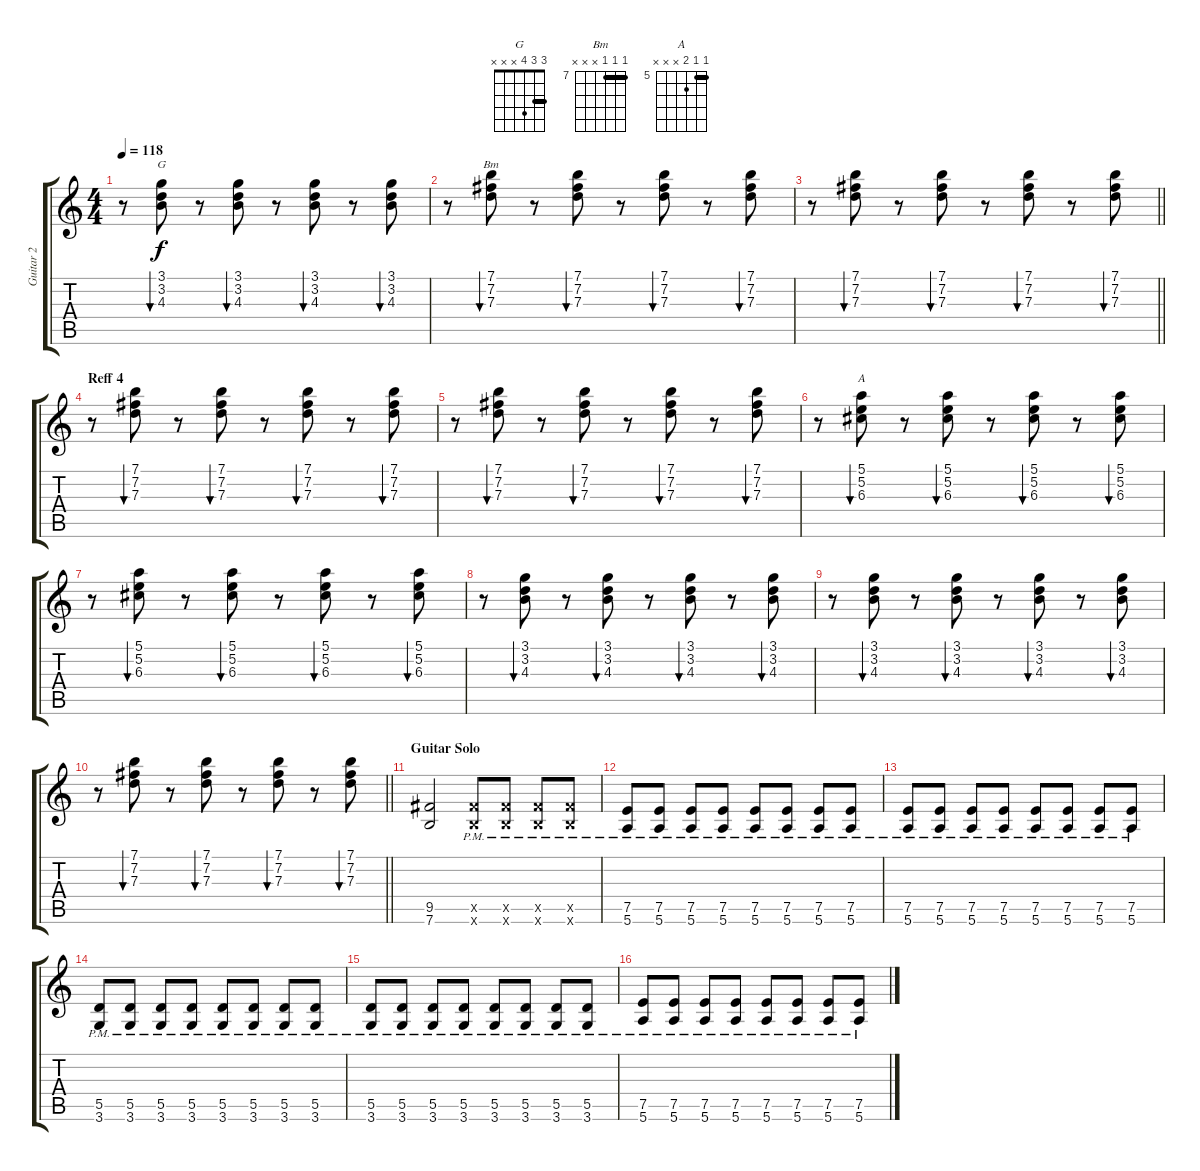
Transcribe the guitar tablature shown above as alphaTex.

\track ("Guitar 2" "Guitar 2") {instrument acousticguitarsteel}
\staff {score tabs}
\tuning (E4 B3 G3 D3 A2 E2) {hide}
\chord ("G" 3 3 4 x x x) {barre 3}
\chord ("Bm" 7 7 7 x x x) {firstfret 7 barre 7}
\chord ("A" 5 5 6 x x x) {firstfret 5 barre 5}
\ts (4 4)
\tempo 118
\clef g2
\ks c
r.8{dy f} (3.1 3.2 4.3).8{bu 30 ch "G"} r.8 (3.1 3.2 4.3).8{bu 30} r.8 (3.1 3.2 4.3).8{bu 30} r.8 (3.1 3.2 4.3).8{bu 30} |
r.8 (7.1 7.2 7.3).8{bu 30 ch "Bm"} r.8 (7.1 7.2 7.3).8{bu 30} r.8 (7.1 7.2 7.3).8{bu 30} r.8 (7.1 7.2 7.3).8{bu 30} |
\barLineRight lightlight
r.8 (7.1 7.2 7.3).8{bu 30} r.8 (7.1 7.2 7.3).8{bu 30} r.8 (7.1 7.2 7.3).8{bu 30} r.8 (7.1 7.2 7.3).8{bu 30} |
\section ("" "Reff 4")
r.8 (7.1 7.2 7.3).8{bu 30} r.8 (7.1 7.2 7.3).8{bu 30} r.8 (7.1 7.2 7.3).8{bu 30} r.8 (7.1 7.2 7.3).8{bu 30} |
r.8 (7.1 7.2 7.3).8{bu 30} r.8 (7.1 7.2 7.3).8{bu 30} r.8 (7.1 7.2 7.3).8{bu 30} r.8 (7.1 7.2 7.3).8{bu 30} |
r.8 (5.1 5.2 6.3).8{bu 30 ch "A"} r.8 (5.1 5.2 6.3).8{bu 30} r.8 (5.1 5.2 6.3).8{bu 30} r.8 (5.1 5.2 6.3).8{bu 30} |
r.8 (5.1 5.2 6.3).8{bu 30} r.8 (5.1 5.2 6.3).8{bu 30} r.8 (5.1 5.2 6.3).8{bu 30} r.8 (5.1 5.2 6.3).8{bu 30} |
r.8 (3.1 3.2 4.3).8{bu 30} r.8 (3.1 3.2 4.3).8{bu 30} r.8 (3.1 3.2 4.3).8{bu 30} r.8 (3.1 3.2 4.3).8{bu 30} |
r.8 (3.1 3.2 4.3).8{bu 30} r.8 (3.1 3.2 4.3).8{bu 30} r.8 (3.1 3.2 4.3).8{bu 30} r.8 (3.1 3.2 4.3).8{bu 30} |
\barLineRight lightlight
r.8 (7.1 7.2 7.3).8{bu 30} r.8 (7.1 7.2 7.3).8{bu 30} r.8 (7.1 7.2 7.3).8{bu 30} r.8 (7.1 7.2 7.3).8{bu 30} |
\section ("" "Guitar Solo")
(9.5 7.6).2 (9.5{x} 7.6{pm x}).8{volume 5} (9.5{x} 7.6{pm x}).8{volume 5} (9.5{x} 7.6{pm x}).8{volume 5} (9.5{x} 7.6{pm x}).8{volume 5} |
(7.5 5.6{pm}).8{volume 5} (7.5 5.6{pm}).8{volume 5} (7.5 5.6{pm}).8{volume 5} (7.5 5.6{pm}).8{volume 5} (7.5 5.6{pm}).8{volume 5} (7.5 5.6{pm}).8{volume 5} (7.5 5.6{pm}).8{volume 5} (7.5 5.6{pm}).8{volume 5} |
(7.5 5.6{pm}).8{volume 5} (7.5 5.6{pm}).8{volume 5} (7.5 5.6{pm}).8{volume 5} (7.5 5.6{pm}).8{volume 5} (7.5 5.6{pm}).8{volume 5} (7.5 5.6{pm}).8{volume 5} (7.5 5.6{pm}).8{volume 5} (7.5 5.6{pm}).8{volume 5} |
(5.5 3.6{pm}).8 (5.5 3.6{pm}).8 (5.5 3.6{pm}).8 (5.5 3.6{pm}).8 (5.5 3.6{pm}).8 (5.5 3.6{pm}).8 (5.5 3.6{pm}).8 (5.5 3.6{pm}).8 |
(5.5 3.6{pm}).8 (5.5 3.6{pm}).8 (5.5 3.6{pm}).8 (5.5 3.6{pm}).8 (5.5 3.6{pm}).8 (5.5 3.6{pm}).8 (5.5 3.6{pm}).8 (5.5 3.6{pm}).8 |
(7.5 5.6{pm}).8{volume 5} (7.5 5.6{pm}).8{volume 5} (7.5 5.6{pm}).8{volume 5} (7.5 5.6{pm}).8{volume 5} (7.5 5.6{pm}).8{volume 5} (7.5 5.6{pm}).8{volume 5} (7.5 5.6{pm}).8{volume 5} (7.5 5.6{pm}).8{volume 5}
